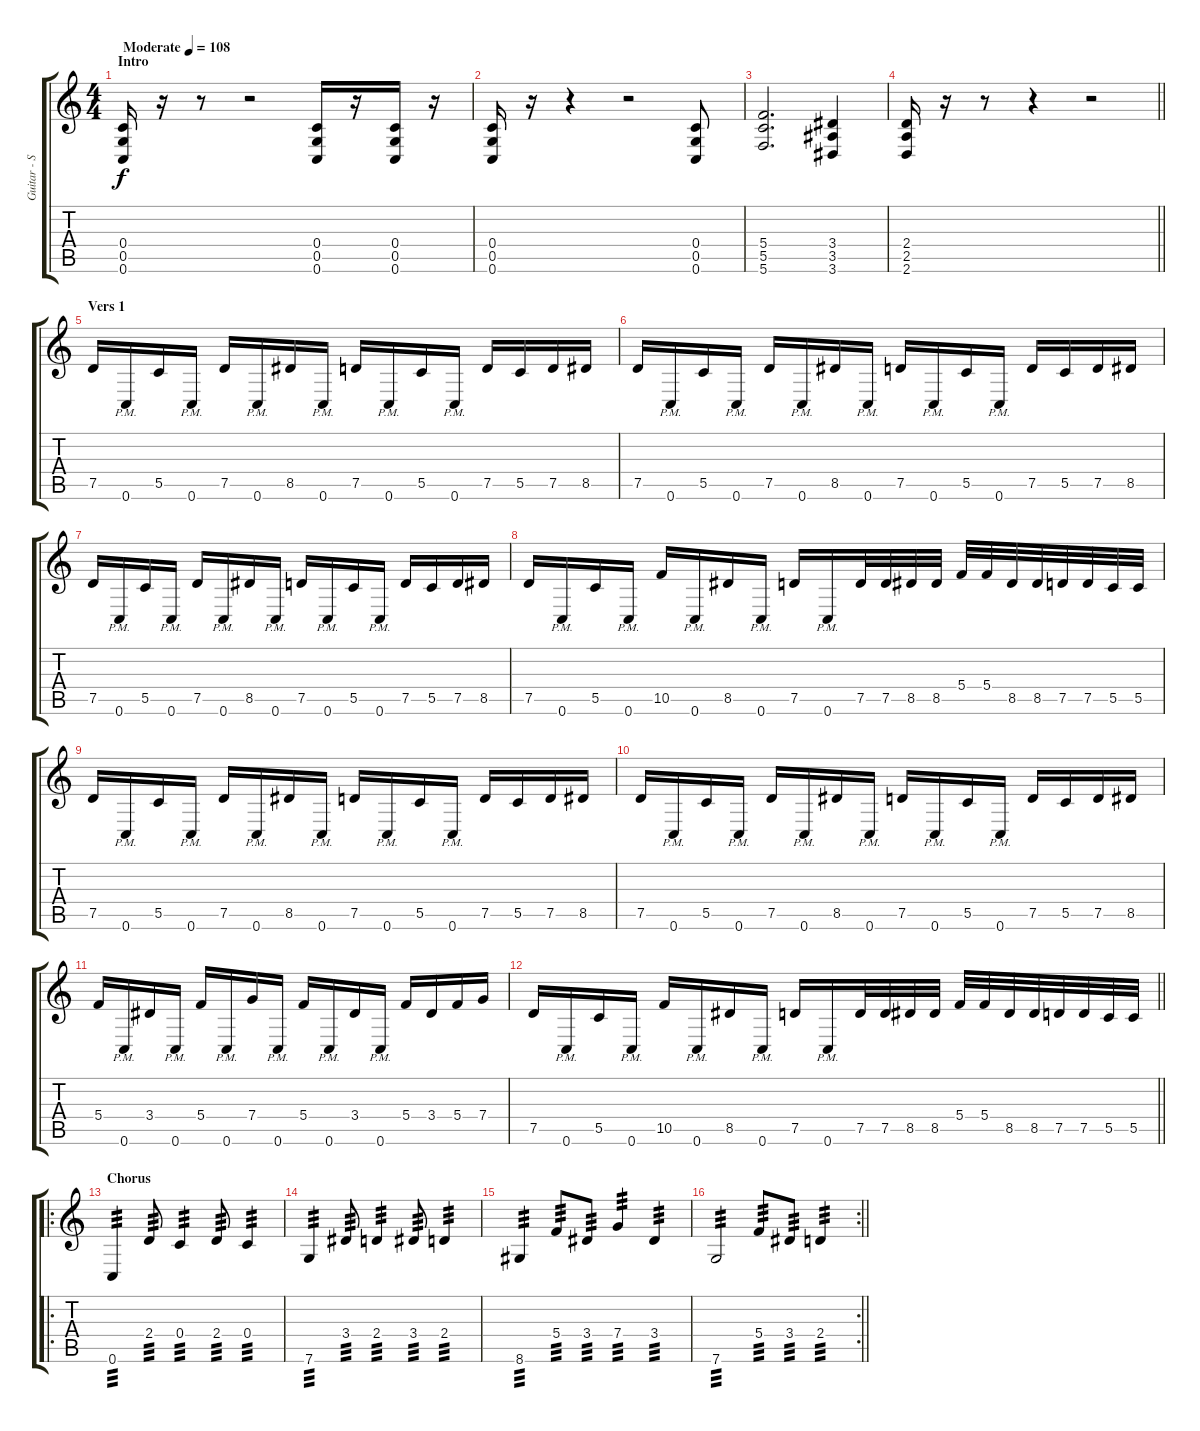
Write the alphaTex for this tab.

\track ("Guitar - Stefan Keller" "Guitar - S") {instrument distortionguitar}
\staff {score tabs}
\tuning (D4 A3 F3 C3 G2 C2) {hide}
\ts (4 4)
\section ("" "Intro")
\tempo (108 "Moderate")
\clef g2
\ks c
(0.4 0.5 0.6).16{dy f instrument distortionguitar} r.16 r.8 r.2 (0.4 0.5 0.6).16 r.16 (0.4 0.5 0.6).16 r.16 |
(0.4 0.5 0.6).16 r.16 r.4 r.2 (0.4 0.5 0.6).8 |
(5.4 5.5 5.6).2{d} (3.4 3.5 3.6).4 |
\barLineRight lightlight
(2.4 2.5 2.6).16 r.16 r.8 r.4 r.2 |
\section ("" "Vers 1")
7.5.16 0.6{pm}.16 5.5.16 0.6{pm}.16 7.5.16 0.6{pm}.16 8.5.16 0.6{pm}.16 7.5.16 0.6{pm}.16 5.5.16 0.6{pm}.16 7.5.16 5.5.16 7.5.16 8.5.16 |
7.5.16 0.6{pm}.16 5.5.16 0.6{pm}.16 7.5.16 0.6{pm}.16 8.5.16 0.6{pm}.16 7.5.16 0.6{pm}.16 5.5.16 0.6{pm}.16 7.5.16 5.5.16 7.5.16 8.5.16 |
7.5.16 0.6{pm}.16 5.5.16 0.6{pm}.16 7.5.16 0.6{pm}.16 8.5.16 0.6{pm}.16 7.5.16 0.6{pm}.16 5.5.16 0.6{pm}.16 7.5.16 5.5.16 7.5.16 8.5.16 |
7.5.16 0.6{pm}.16 5.5.16 0.6{pm}.16 10.5.16 0.6{pm}.16 8.5.16 0.6{pm}.16 7.5.16 0.6{pm}.16 7.5.32 7.5.32 8.5.32 8.5.32 5.4.32 5.4.32 8.5.32 8.5.32 7.5.32 7.5.32 5.5.32 5.5.32 |
7.5.16 0.6{pm}.16 5.5.16 0.6{pm}.16 7.5.16 0.6{pm}.16 8.5.16 0.6{pm}.16 7.5.16 0.6{pm}.16 5.5.16 0.6{pm}.16 7.5.16 5.5.16 7.5.16 8.5.16 |
7.5.16 0.6{pm}.16 5.5.16 0.6{pm}.16 7.5.16 0.6{pm}.16 8.5.16 0.6{pm}.16 7.5.16 0.6{pm}.16 5.5.16 0.6{pm}.16 7.5.16 5.5.16 7.5.16 8.5.16 |
5.4.16 0.6{pm}.16 3.4.16 0.6{pm}.16 5.4.16 0.6{pm}.16 7.4.16 0.6{pm}.16 5.4.16 0.6{pm}.16 3.4.16 0.6{pm}.16 5.4.16 3.4.16 5.4.16 7.4.16 |
\barLineRight lightlight
7.5.16 0.6{pm}.16 5.5.16 0.6{pm}.16 10.5.16 0.6{pm}.16 8.5.16 0.6{pm}.16 7.5.16 0.6{pm}.16 7.5.32 7.5.32 8.5.32 8.5.32 5.4.32 5.4.32 8.5.32 8.5.32 7.5.32 7.5.32 5.5.32 5.5.32 |
\ro
\section ("" "Chorus")
0.6.4{tp 3} 2.4.8{tp 3} 0.4.4{tp 3} 2.4.8{tp 3} 0.4.4{tp 3} |
7.6.4{tp 3} 3.4.8{tp 3} 2.4.4{tp 3} 3.4.8{tp 3} 2.4.4{tp 3} |
8.6.4{tp 3} 5.4.8{tp 3} 3.4.8{tp 3} 7.4.4{tp 3} 3.4.4{tp 3} |
\rc 2
\barLineRight lightlight
7.6.2{tp 3} 5.4.8{tp 3} 3.4.8{tp 3} 2.4.4{tp 3}
